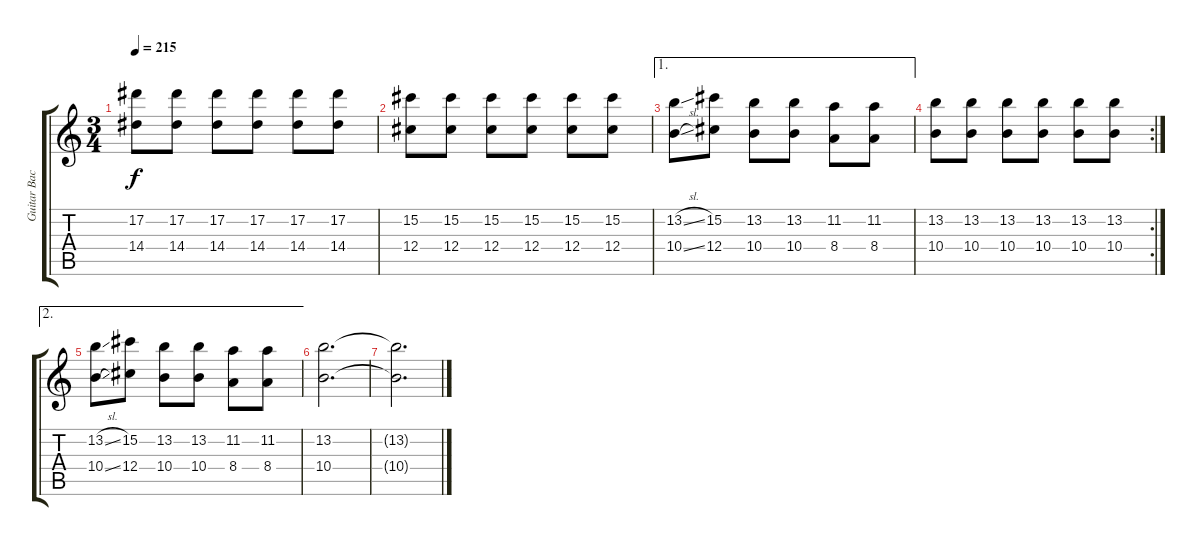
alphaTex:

\track ("Guitar Backing/ Overdubb- Rory Clewlow" "Guitar Bac") {instrument overdrivenguitar}
\staff {score tabs}
\tuning (Eb4 Bb3 Gb3 Db3 Ab2 Db2) {hide}
\ts (3 4)
\tempo 215
\clef g2
\ks c
(17.2 14.4).8{dy f} (17.2 14.4).8 (17.2 14.4).8 (17.2 14.4).8 (17.2 14.4).8 (17.2 14.4).8 |
(15.2 12.4).8 (15.2 12.4).8 (15.2 12.4).8 (15.2 12.4).8 (15.2 12.4).8 (15.2 12.4).8 |
\ae 1
(13.2{sl} 10.4{sl}).8 (15.2 12.4).8 (13.2 10.4).8 (13.2 10.4).8 (11.2 8.4).8 (11.2 8.4).8 |
\rc 2
(13.2 10.4).8 (13.2 10.4).8 (13.2 10.4).8 (13.2 10.4).8 (13.2 10.4).8 (13.2 10.4).8 |
\ae 2
(13.2{sl} 10.4{sl}).8 (15.2 12.4).8 (13.2 10.4).8 (13.2 10.4).8 (11.2 8.4).8 (11.2 8.4).8 |
(13.2 10.4).2{d} |
(13.2{t} 10.4{t}).2{d}
